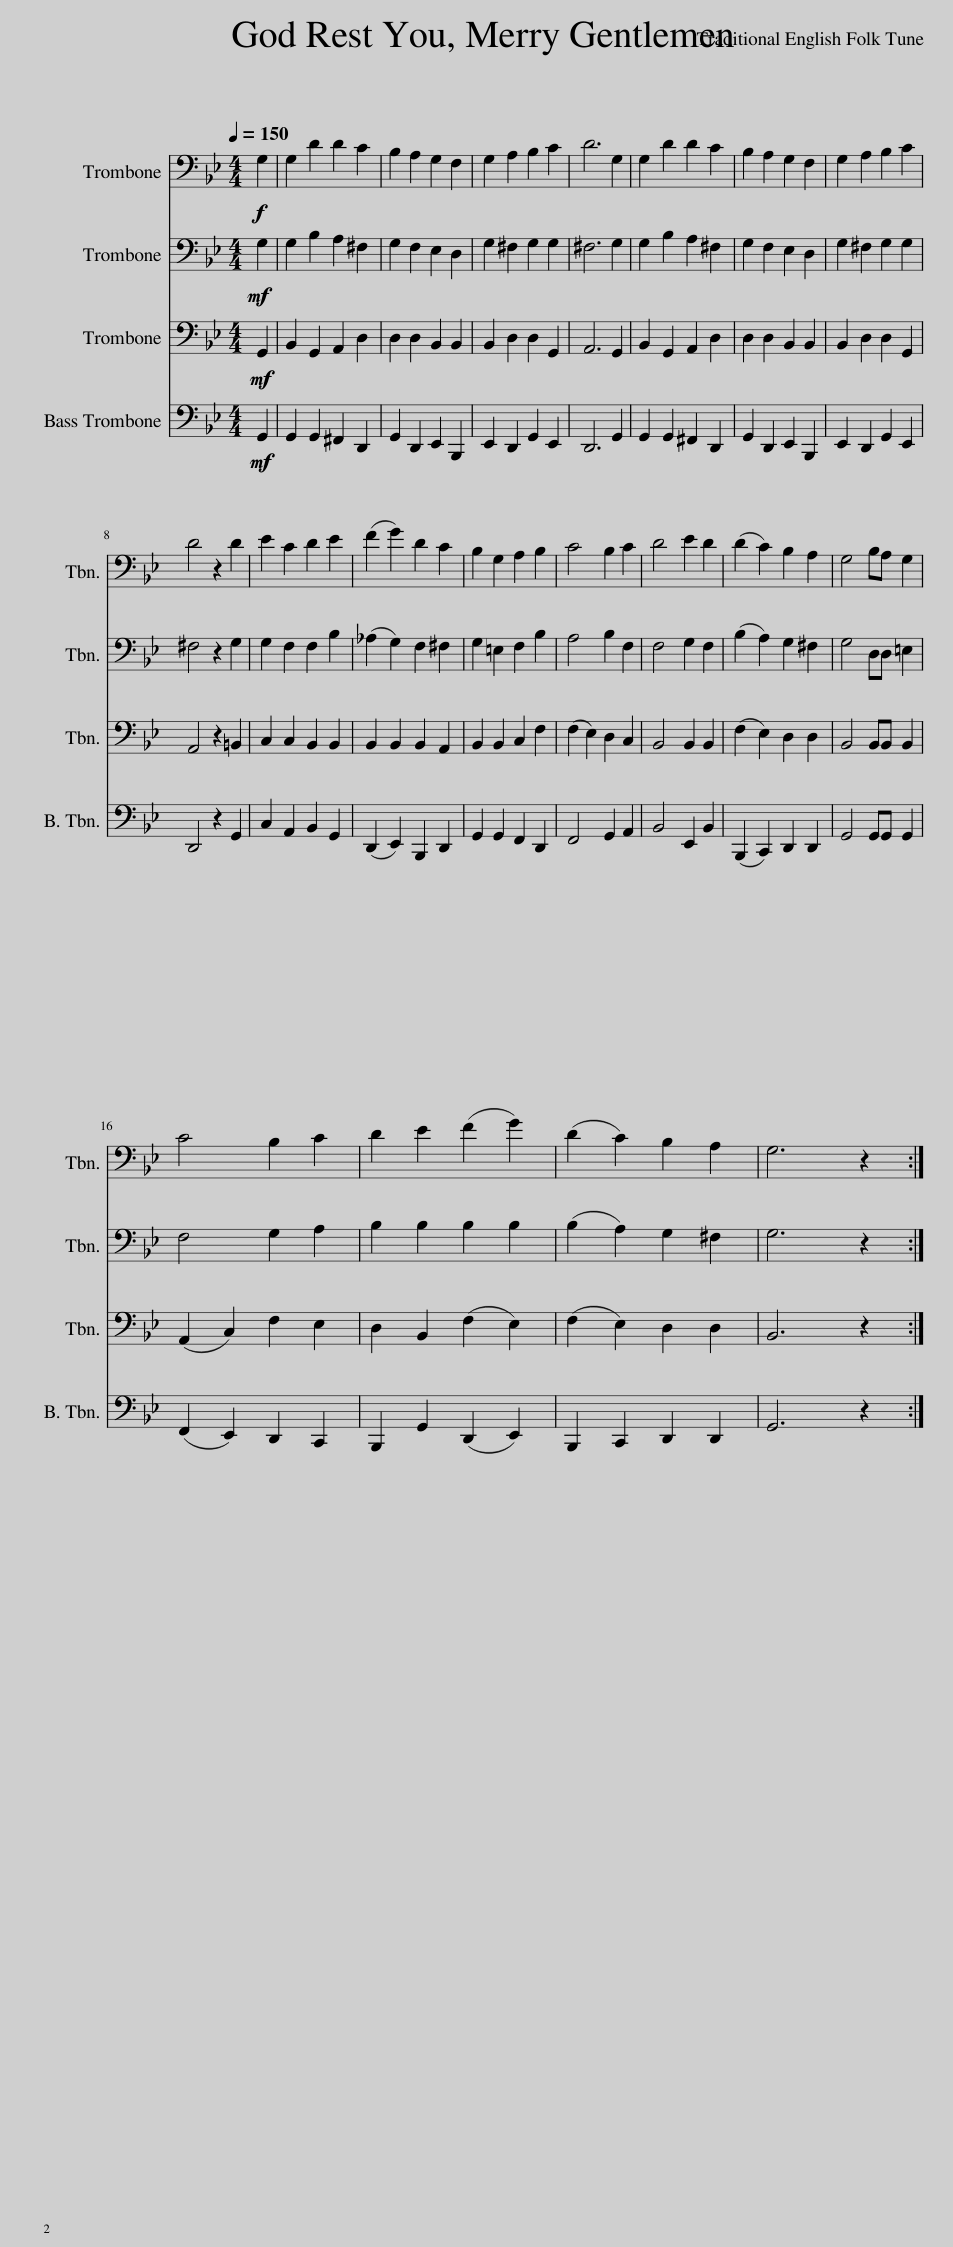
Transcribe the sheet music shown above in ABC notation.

X:1
%%score 1 2 3 4
L:1/8
Q:1/4=150
M:4/4
I:linebreak $
K:Bb
V:1 bass
V:2 bass
V:3 bass
V:4 bass
V:1
!f! G,2 | G,2 D2 D2 C2 | B,2 A,2 G,2 F,2 | G,2 A,2 B,2 C2 | D6 G,2 | %5
 G,2 D2 D2 C2 | B,2 A,2 G,2 F,2 | G,2 A,2 B,2 C2 |$ D4 z2 D2 | E2 C2 D2 E2 | %10
 (F2 G2) D2 C2 | B,2 G,2 A,2 B,2 | C4 B,2 C2 | D4 E2 D2 | (D2 C2) B,2 A,2 | %15
 G,4 B,A, G,2 |$ C4 B,2 C2 | D2 E2 (F2 G2) | (D2 C2) B,2 A,2 | G,6 z2 :| %20
V:2
!mf! G,2 | G,2 B,2 A,2 ^F,2 | G,2 F,2 E,2 D,2 | G,2 ^F,2 G,2 G,2 | ^F,6 G,2 | %5
 G,2 B,2 A,2 ^F,2 | G,2 F,2 E,2 D,2 | G,2 ^F,2 G,2 G,2 |$ ^F,4 z2 G,2 | G,2 F,2 F,2 B,2 | %10
 (_A,2 G,2) F,2 ^F,2 | G,2 =E,2 F,2 B,2 | A,4 B,2 F,2 | F,4 G,2 F,2 | (B,2 A,2) G,2 ^F,2 | %15
 G,4 D,D, =E,2 |$ F,4 G,2 A,2 | B,2 B,2 B,2 B,2 | (B,2 A,2) G,2 ^F,2 | G,6 z2 :| %20
V:3
!mf! G,,2 | B,,2 G,,2 A,,2 D,2 | D,2 D,2 B,,2 B,,2 | B,,2 D,2 D,2 G,,2 | A,,6 G,,2 | %5
 B,,2 G,,2 A,,2 D,2 | D,2 D,2 B,,2 B,,2 | B,,2 D,2 D,2 G,,2 |$ A,,4 z2 =B,,2 | C,2 C,2 B,,2 B,,2 | %10
 B,,2 B,,2 B,,2 A,,2 | B,,2 B,,2 C,2 F,2 | (F,2 E,2) D,2 C,2 | B,,4 B,,2 B,,2 | (F,2 E,2) D,2 D,2 | %15
 B,,4 B,,B,, B,,2 |$ (A,,2 C,2) F,2 E,2 | D,2 B,,2 (F,2 E,2) | (F,2 E,2) D,2 D,2 | B,,6 z2 :| %20
V:4
!mf! G,,2 | G,,2 G,,2 ^F,,2 D,,2 | G,,2 D,,2 E,,2 B,,,2 | E,,2 D,,2 G,,2 E,,2 | D,,6 G,,2 | %5
 G,,2 G,,2 ^F,,2 D,,2 | G,,2 D,,2 E,,2 B,,,2 | E,,2 D,,2 G,,2 E,,2 |$ D,,4 z2 G,,2 | C,2 A,,2 B,,2 G,,2 | %10
 (D,,2 E,,2) B,,,2 D,,2 | G,,2 G,,2 F,,2 D,,2 | F,,4 G,,2 A,,2 | B,,4 E,,2 B,,2 | (B,,,2 C,,2) D,,2 D,,2 | %15
 G,,4 G,,G,, G,,2 |$ (F,,2 E,,2) D,,2 C,,2 | B,,,2 G,,2 (D,,2 E,,2) | B,,,2 C,,2 D,,2 D,,2 | G,,6 z2 :| %20
